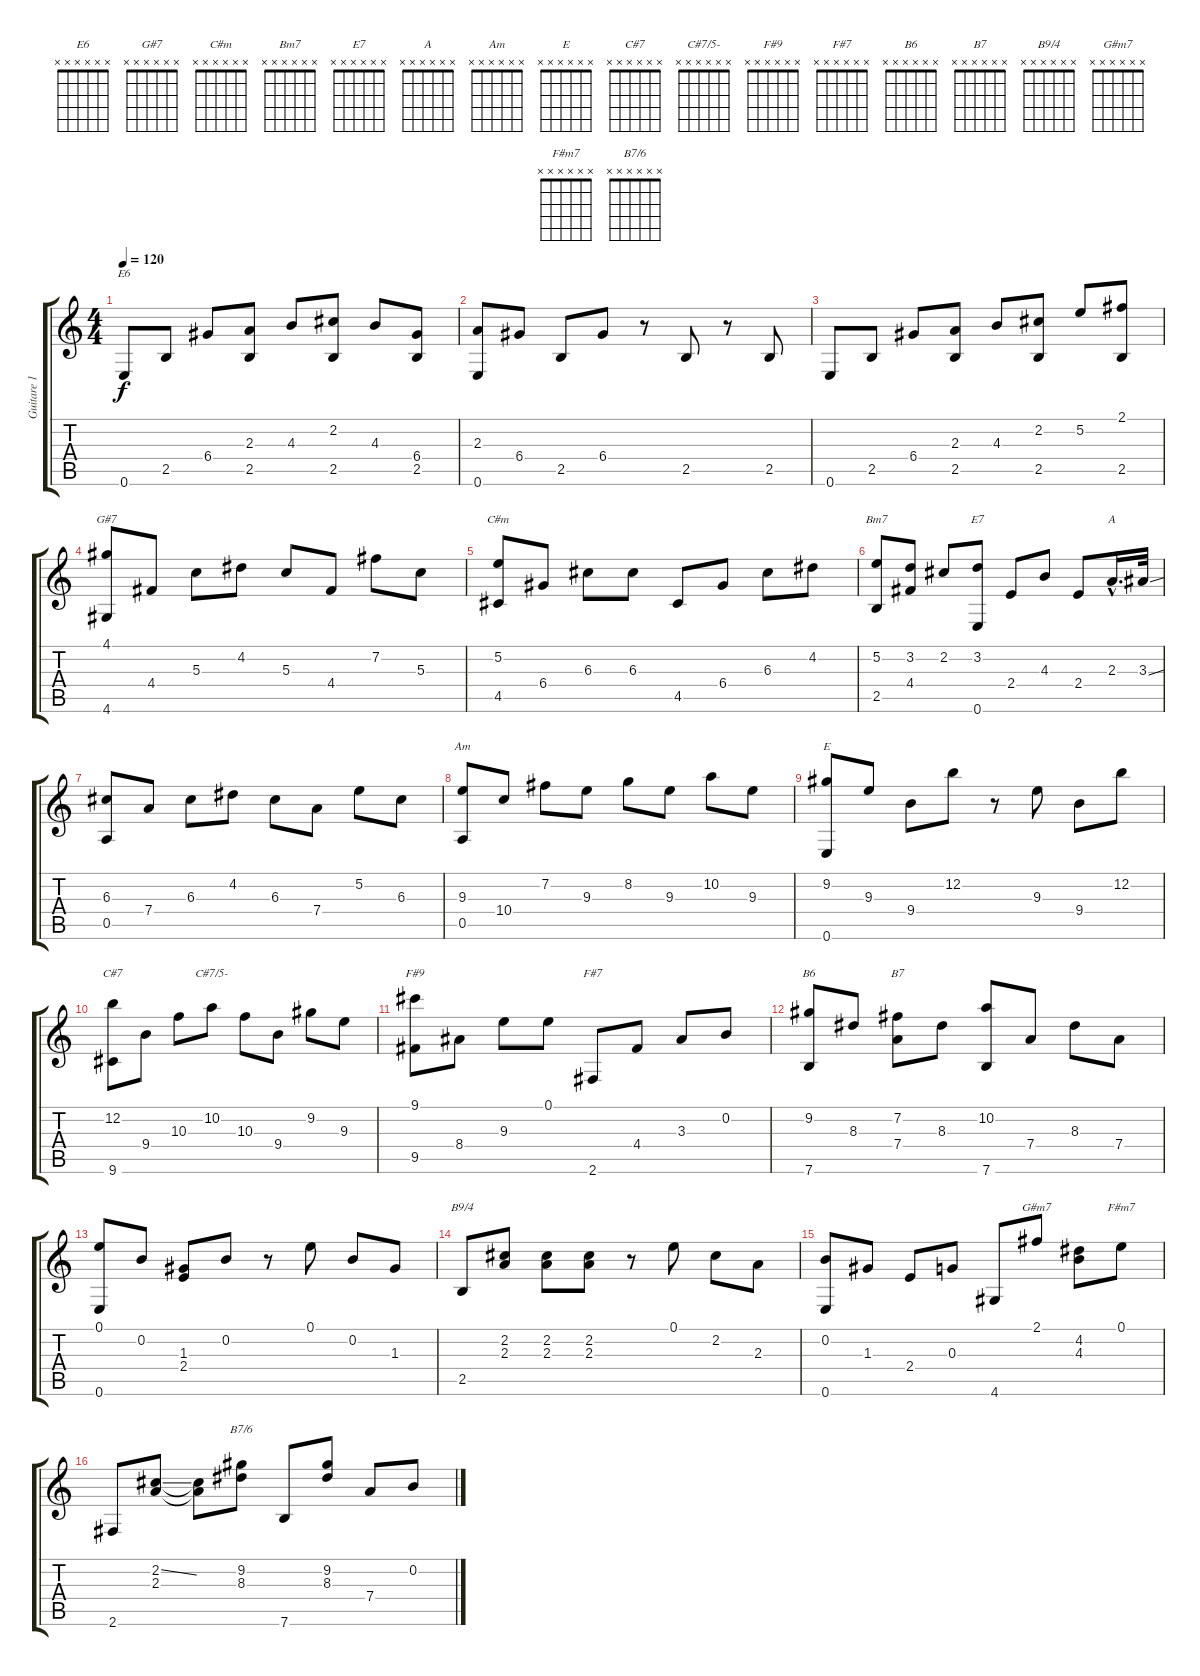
\track ("Guitare 1" "Guitare 1") {instrument acousticguitarsteel}
\staff {score tabs}
\tuning (E4 B3 G3 D3 A2 E2) {hide}
\chord ("E6" x x x x x x) {firstfret 0}
\chord ("G#7" x x x x x x) {firstfret 0}
\chord ("C#m" x x x x x x) {firstfret 0}
\chord ("Bm7" x x x x x x) {firstfret 0}
\chord ("E7" x x x x x x) {firstfret 0}
\chord ("A" x x x x x x) {firstfret 0}
\chord ("Am" x x x x x x) {firstfret 0}
\chord ("E" x x x x x x) {firstfret 0}
\chord ("C#7" x x x x x x) {firstfret 0}
\chord ("C#7/5-" x x x x x x) {firstfret 0}
\chord ("F#9" x x x x x x) {firstfret 0}
\chord ("F#7" x x x x x x) {firstfret 0}
\chord ("B6" x x x x x x) {firstfret 0}
\chord ("B7" x x x x x x) {firstfret 0}
\chord ("B9/4" x x x x x x) {firstfret 0}
\chord ("G#m7" x x x x x x) {firstfret 0}
\chord ("F#m7" x x x x x x) {firstfret 0}
\chord ("B7/6" x x x x x x) {firstfret 0}
\ts (4 4)
\tempo 120
\clef g2
\ks c
0.6.8{ch "E6" dy f instrument acousticguitarsteel} 2.5.8 6.4.8 (2.3 2.5).8 4.3.8 (2.2 2.5).8 4.3.8 (6.4 2.5).8 |
(2.3 0.6).8 6.4.8 2.5.8 6.4.8 r.8 2.5.8 r.8 2.5.8 |
0.6.8 2.5.8 6.4.8 (2.3 2.5).8 4.3.8 (2.2 2.5).8 5.2.8 (2.1 2.5).8 |
(4.1 4.6).8{ch "G#7"} 4.4.8 5.3.8 4.2.8 5.3.8 4.4.8 7.2.8 5.3.8 |
(5.2 4.5).8{ch "C#m"} 6.4.8 6.3.8 6.3.8 4.5.8 6.4.8 6.3.8 4.2.8 |
(5.2 2.5).8{ch "Bm7"} (3.2 4.4).8 2.2.8 (3.2 0.6).8{ch "E7"} 2.4.8 4.3.8 2.4.8 2.3{hac}.16{d ch "A"} 3.3{ss}.32 |
(6.3 0.5).8 7.4.8 6.3.8 4.2.8 6.3.8 7.4.8 5.2.8 6.3.8 |
(9.3 0.5).8{ch "Am"} 10.4.8 7.2.8 9.3.8 8.2.8 9.3.8 10.2.8 9.3.8 |
(9.2 0.6).8{ch "E"} 9.3.8 9.4.8 12.2.8 r.8 9.3.8 9.4.8 12.2.8 |
(12.2 9.6).8{ch "C#7"} 9.4.8 10.3.8 10.2.8{ch "C#7/5-"} 10.3.8 9.4.8 9.2.8 9.3.8 |
(9.1 9.5).8{ch "F#9"} 8.4.8 9.3.8 0.1.8 2.6.8{ch "F#7"} 4.4.8 3.3.8 0.2.8 |
(9.2 7.6).8{ch "B6"} 8.3.8 (7.2 7.4).8{ch "B7"} 8.3.8 (10.2 7.6).8 7.4.8 8.3.8 7.4.8 |
(0.1 0.6).8 0.2.8 (1.3 2.4).8 0.2.8 r.8 0.1.8 0.2.8 1.3.8 |
2.5.8{ch "B9/4"} (2.2 2.3).8 (2.2 2.3).8 (2.2 2.3).8 r.8 0.1.8 2.2.8 2.3.8 |
(0.2 0.6).8 1.3.8 2.4.8 0.3.8 4.6.8 2.1.8{ch "G#m7"} (4.2 4.3).8 0.1.8{ch "F#m7"} |
2.6.8 (2.2{ss} 2.3).8 (2.2{t} 2.3{t}).8 (9.2 8.3).8{ch "B7/6"} 7.6.8 (9.2 8.3).8 7.4.8 0.2.8
